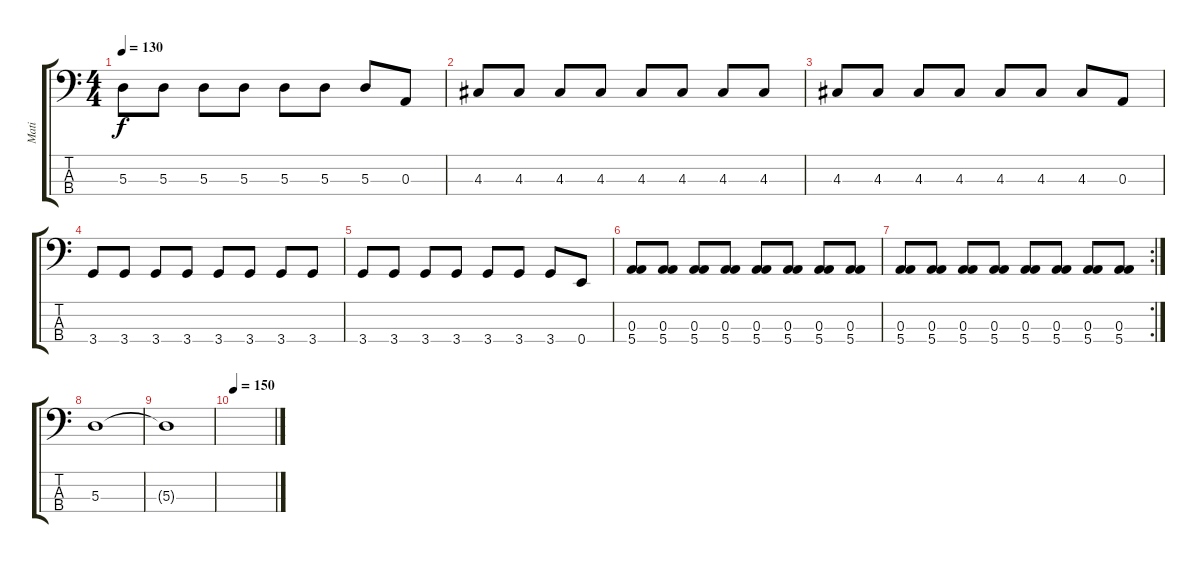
\track ("Mati" "Mati") {instrument electricbasspick}
\staff {score tabs}
\tuning (G2 D2 A1 E1) {hide}
\ts (4 4)
\tempo 130
\clef f4
\ks c
5.3.8{dy f} 5.3.8 5.3.8 5.3.8 5.3.8 5.3.8 5.3.8 0.3.8 |
4.3.8 4.3.8 4.3.8 4.3.8 4.3.8 4.3.8 4.3.8 4.3.8 |
4.3.8 4.3.8 4.3.8 4.3.8 4.3.8 4.3.8 4.3.8 0.3.8 |
3.4.8 3.4.8 3.4.8 3.4.8 3.4.8 3.4.8 3.4.8 3.4.8 |
3.4.8 3.4.8 3.4.8 3.4.8 3.4.8 3.4.8 3.4.8 0.4.8 |
(0.3 5.4).8 (0.3 5.4).8 (0.3 5.4).8 (0.3 5.4).8 (0.3 5.4).8 (0.3 5.4).8 (0.3 5.4).8 (0.3 5.4).8 |
\rc 2
(0.3 5.4).8 (0.3 5.4).8 (0.3 5.4).8 (0.3 5.4).8 (0.3 5.4).8 (0.3 5.4).8 (0.3 5.4).8 (0.3 5.4).8 |
5.3.1 |
5.3{t}.1 |
\tempo 150
